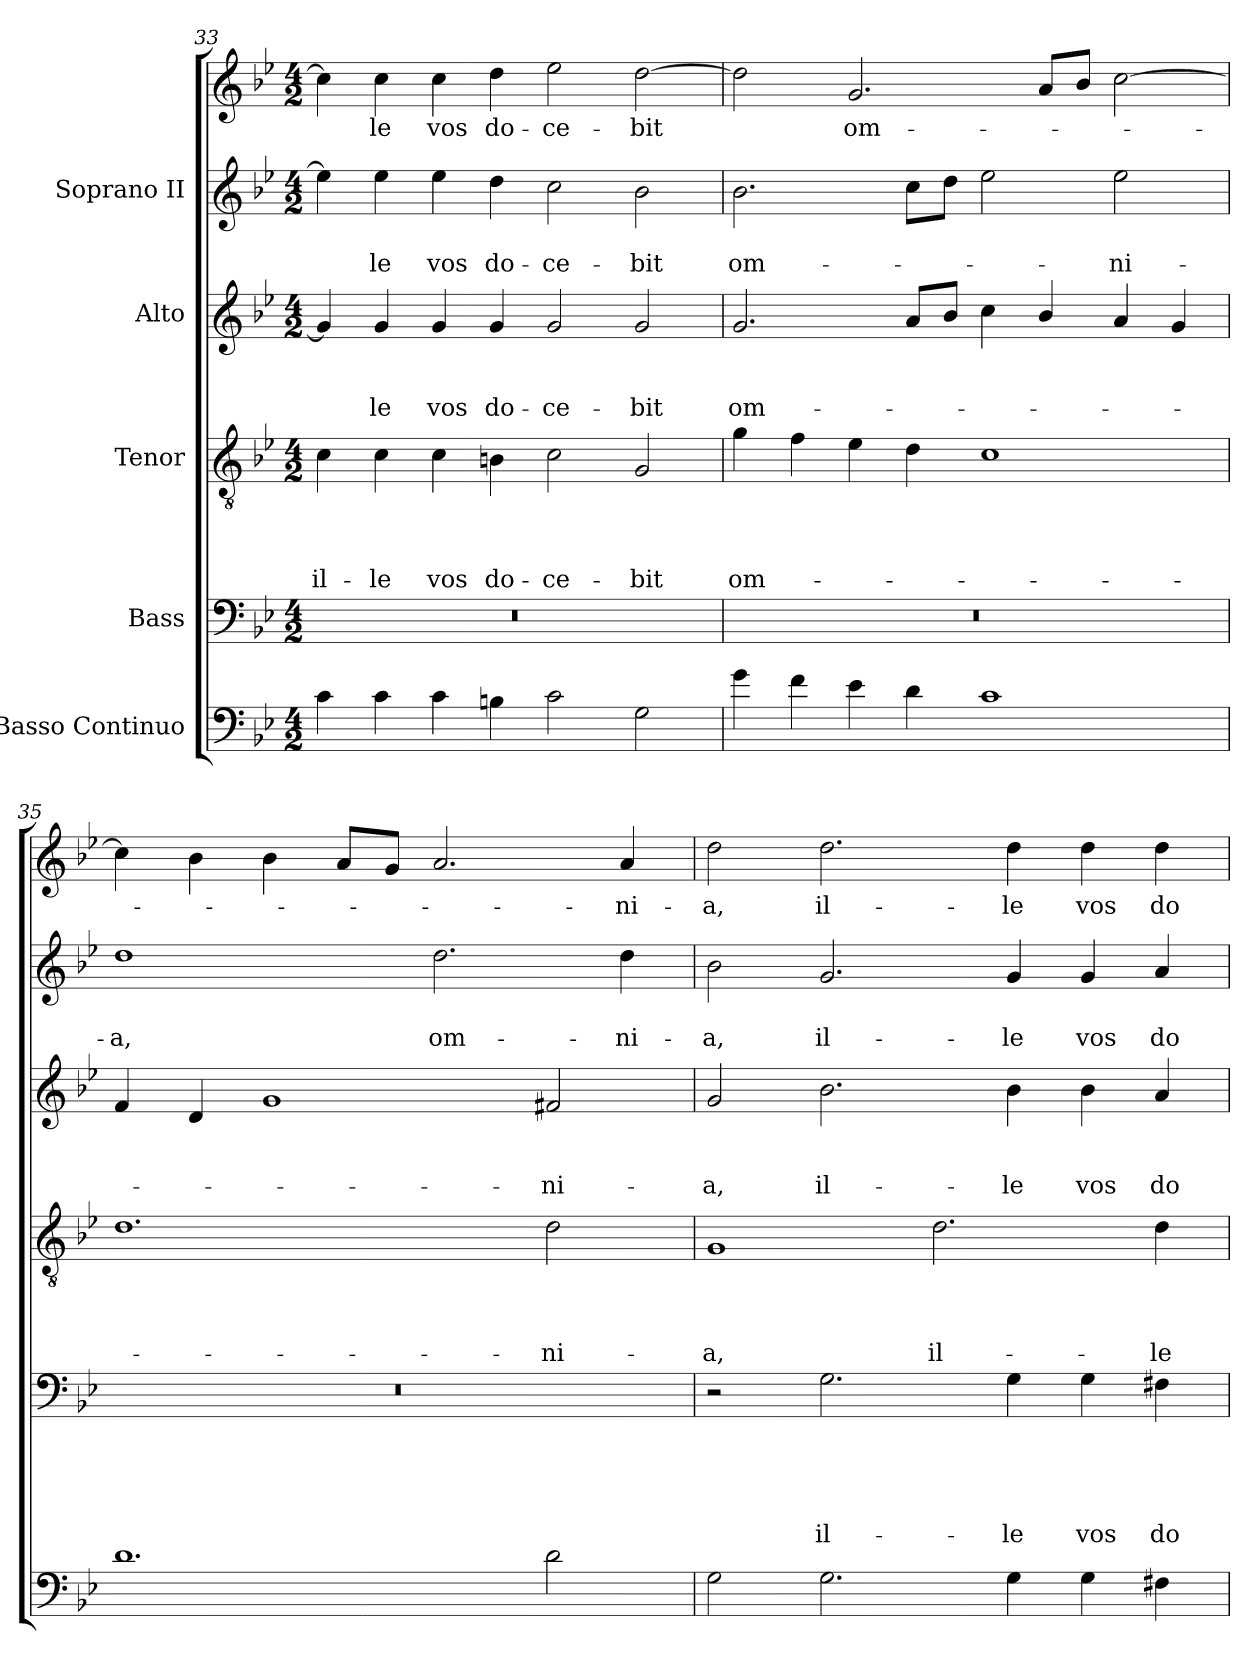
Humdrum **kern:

**kern	**kern	**text	**text	**text	**text	**text	**kern	**text	**text	**text	**text	**kern	**text	**text	**text	**kern	**text	**text	**kern	**text
*part6	*part5	*part5	*part5	*part5	*part5	*part5	*part4	*part4	*part4	*part4	*part4	*part3	*part3	*part3	*part3	*part2	*part2	*part2	*part1	*part1
*staff6	*staff5	*staff5	*staff5	*staff5	*staff5	*staff5	*staff4	*staff4	*staff4	*staff4	*staff4	*staff3	*staff3	*staff3	*staff3	*staff2	*staff2	*staff2	*staff1	*staff1
*I"Basso Continuo	*I"Bass	*	*	*	*	*	*I"Tenor	*	*	*	*	*I"Alto	*	*	*	*I"Soprano II	*	*	*	*
!!LO:PB:g=z
*clefF4	*clefF4	*	*	*	*	*	*clefGv2	*	*	*	*	*clefG2	*	*	*	*clefG2	*	*	*clefG2	*
*k[b-e-]	*k[b-e-]	*	*	*	*	*	*k[b-e-]	*	*	*	*	*k[b-e-]	*	*	*	*k[b-e-]	*	*	*k[b-e-]	*
*B-:	*B-:	*	*	*	*	*	*B-:	*	*	*	*	*B-:	*	*	*	*B-:	*	*	*B-:	*
*M4/2	*M4/2	*	*	*	*	*	*M4/2	*	*	*	*	*M4/2	*	*	*	*M4/2	*	*	*M4/2	*
=33	=33	=33	=33	=33	=33	=33	=33	=33	=33	=33	=33	=33	=33	=33	=33	=33	=33	=33	=33	=33
!	!	!	!	!	!	!	!	!	!	!	!LO:LY:b	!	!	!	!	!	!	!	!	!
4c\	0r	.	.	.	.	.	4c\	.	.	.	il-	4g/]	.	.	.	4ee-\]	.	.	4cc\]	.
!	!	!	!	!	!	!	!	!	!	!	!LO:LY:b	!	!	!	!LO:LY:b	!	!	!LO:LY:b	!	!LO:LY:b
4c\	.	.	.	.	.	.	4c\	.	.	.	-le	4g/	.	.	-le	4ee-\	.	-le	4cc\	-le
!	!	!	!	!	!	!	!	!	!	!	!LO:LY:b	!	!	!	!LO:LY:b	!	!	!LO:LY:b	!	!LO:LY:b
4c\	.	.	.	.	.	.	4c\	.	.	.	vos	4g/	.	.	vos	4ee-\	.	vos	4cc\	vos
!	!	!	!	!	!	!	!	!	!	!	!LO:LY:b	!	!	!	!LO:LY:b	!	!	!LO:LY:b	!	!LO:LY:b
4Bn\	.	.	.	.	.	.	4Bn\	.	.	.	do-	4g/	.	.	do-	4dd\	.	do-	4dd\	do-
!	!	!	!	!	!	!	!	!	!	!	!LO:LY:b	!	!	!	!LO:LY:b	!	!	!LO:LY:b	!	!LO:LY:b
2c\	.	.	.	.	.	.	2c\	.	.	.	-ce-	2g/	.	.	-ce-	2cc\	.	-ce-	2ee-\	-ce-
!	!	!	!	!	!	!	!	!	!	!	!LO:LY:b	!	!	!	!LO:LY:b	!	!	!LO:LY:b	!	!LO:LY:b
2G\	.	.	.	.	.	.	2G/	.	.	.	-bit	2g/	.	.	-bit	2b-\	.	-bit	[2dd\	-bit
=34	=34	=34	=34	=34	=34	=34	=34	=34	=34	=34	=34	=34	=34	=34	=34	=34	=34	=34	=34	=34
!	!	!	!	!	!	!	!	!	!	!	!LO:LY:b	!	!	!	!LO:LY:b	!	!	!LO:LY:b	!	!
4g\	0r	.	.	.	.	.	4g\	.	.	.	om-	2.g/	.	.	om-	2.b-\	.	om-	2dd\]	.
4f\	.	.	.	.	.	.	4f\	.	.	.	.	.	.	.	.	.	.	.	.	.
!	!	!	!	!	!	!	!	!	!	!	!	!	!	!	!	!	!	!	!	!LO:LY:b
4e-\	.	.	.	.	.	.	4e-\	.	.	.	.	.	.	.	.	.	.	.	2.g/	om-
4d\	.	.	.	.	.	.	4d\	.	.	.	.	8a/L	.	.	.	8cc\L	.	.	.	.
.	.	.	.	.	.	.	.	.	.	.	.	8b-/J	.	.	.	8dd\J	.	.	.	.
1c	.	.	.	.	.	.	1c	.	.	.	.	4cc\	.	.	.	2ee-\	.	.	.	.
.	.	.	.	.	.	.	.	.	.	.	.	4b-/	.	.	.	.	.	.	8a/L	.
.	.	.	.	.	.	.	.	.	.	.	.	.	.	.	.	.	.	.	8b-/J	.
!	!	!	!	!	!	!	!	!	!	!	!	!	!	!	!	!	!	!LO:LY:b	!	!
.	.	.	.	.	.	.	.	.	.	.	.	4a/	.	.	.	2ee-\	.	-ni-	[2cc\	.
.	.	.	.	.	.	.	.	.	.	.	.	4g/	.	.	.	.	.	.	.	.
=35	=35	=35	=35	=35	=35	=35	=35	=35	=35	=35	=35	=35	=35	=35	=35	=35	=35	=35	=35	=35
!	!	!	!	!	!	!	!	!	!	!	!	!	!	!	!	!	!	!LO:LY:b	!	!
1.d	0r	.	.	.	.	.	1.d	.	.	.	.	4f/	.	.	.	1dd	.	-a,	4cc\]	.
.	.	.	.	.	.	.	.	.	.	.	.	4d/	.	.	.	.	.	.	4b-\	.
.	.	.	.	.	.	.	.	.	.	.	.	1g	.	.	.	.	.	.	4b-\	.
.	.	.	.	.	.	.	.	.	.	.	.	.	.	.	.	.	.	.	8a/L	.
.	.	.	.	.	.	.	.	.	.	.	.	.	.	.	.	.	.	.	8g/J	.
!	!	!	!	!	!	!	!	!	!	!	!	!	!	!	!	!	!	!LO:LY:b	!	!
.	.	.	.	.	.	.	.	.	.	.	.	.	.	.	.	2.dd\	.	om-	2.a/	.
!	!	!	!	!	!	!	!	!	!	!	!LO:LY:b	!	!	!	!LO:LY:b	!	!	!	!	!
2d\	.	.	.	.	.	.	2d\	.	.	.	-ni-	2f#X/	.	.	-ni-	.	.	.	.	.
!	!	!	!	!	!	!	!	!	!	!	!	!	!	!	!	!	!	!LO:LY:b	!	!LO:LY:b
.	.	.	.	.	.	.	.	.	.	.	.	.	.	.	.	4dd\	.	-ni-	4a/	-ni-
=36	=36	=36	=36	=36	=36	=36	=36	=36	=36	=36	=36	=36	=36	=36	=36	=36	=36	=36	=36	=36
!	!	!	!	!	!	!	!	!	!	!	!LO:LY:b	!	!	!	!LO:LY:b	!	!	!LO:LY:b	!	!LO:LY:b
2G\	2r	.	.	.	.	.	1G	.	.	.	-a,	2g/	.	.	-a,	2b-\	.	-a,	2dd\	-a,
!	!	!	!	!	!	!LO:LY:b	!	!	!	!	!	!	!	!	!LO:LY:b	!	!	!LO:LY:b	!	!LO:LY:b
2.G\	2.G\	.	.	.	.	il-	.	.	.	.	.	2.b-\	.	.	il-	2.g/	.	il-	2.dd\	il-
!	!	!	!	!	!	!	!	!	!	!	!LO:LY:b	!	!	!	!	!	!	!	!	!
.	.	.	.	.	.	.	2.d\	.	.	.	il-	.	.	.	.	.	.	.	.	.
!	!	!	!	!	!	!LO:LY:b	!	!	!	!	!	!	!	!	!LO:LY:b	!	!	!LO:LY:b	!	!LO:LY:b
4G\	4G\	.	.	.	.	-le	.	.	.	.	.	4b-\	.	.	-le	4g/	.	-le	4dd\	-le
!	!	!	!	!	!	!LO:LY:b	!	!	!	!	!	!	!	!	!LO:LY:b	!	!	!LO:LY:b	!	!LO:LY:b
4G\	4G\	.	.	.	.	vos	.	.	.	.	.	4b-\	.	.	vos	4g/	.	vos	4dd\	vos
!	!	!	!	!	!	!LO:LY:b	!	!	!	!	!LO:LY:b	!	!	!	!LO:LY:b	!	!	!LO:LY:b	!	!LO:LY:b
4F#X\	4F#X\	.	.	.	.	do-	4d\	.	.	.	-le	4a/	.	.	do-	4a/	.	do-	4dd\	do-
=	=	=	=	=	=	=	=	=	=	=	=	=	=	=	=	=	=	=	=	=
*-	*-	*-	*-	*-	*-	*-	*-	*-	*-	*-	*-	*-	*-	*-	*-	*-	*-	*-	*-	*-
